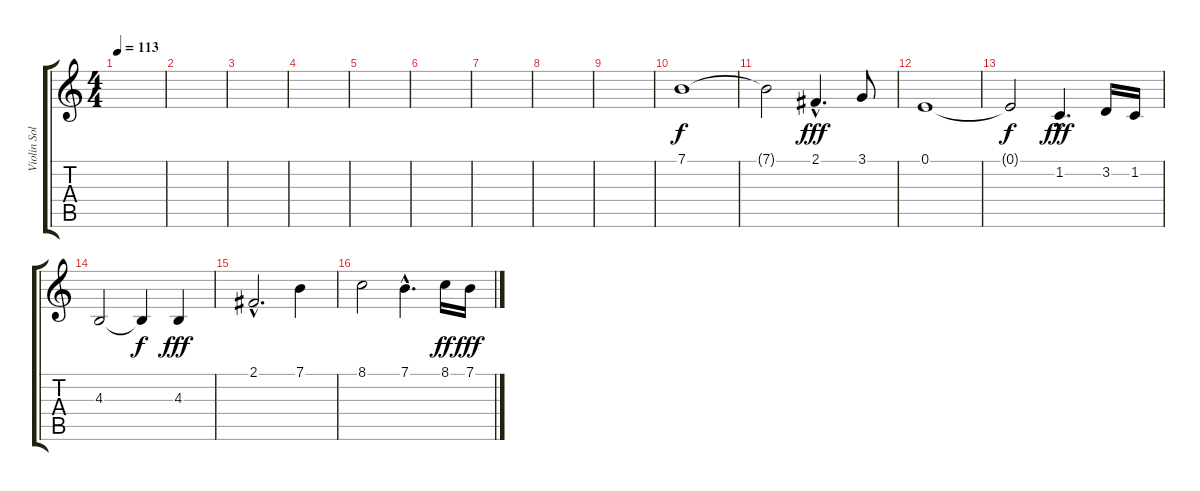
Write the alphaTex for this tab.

\track ("Violin Solo" "Violin Sol") {instrument violin}
\staff {score tabs}
\tuning (E4 B3 G3 D3 A2 E2) {hide}
\ts (4 4)
\tempo 113
\clef g2
\ks c
|
|
|
|
|
|
|
|
|
7.1.1{volume 13 balance 8} |
7.1{t}.2{dy f} 2.1{hac}.4{d dy fff} 3.1.8 |
0.1.1 |
0.1{t}.2{dy f} 1.2{hac}.4{d dy fff} 3.2.16 1.2.16 |
4.3.2 4.3{t}.4{dy f} 4.3.4{dy fff} |
2.1{hac}.2{d} 7.1.4 |
8.1.2 7.1{hac}.4{d} 8.1.16{dy ff} 7.1.16{dy fff}
